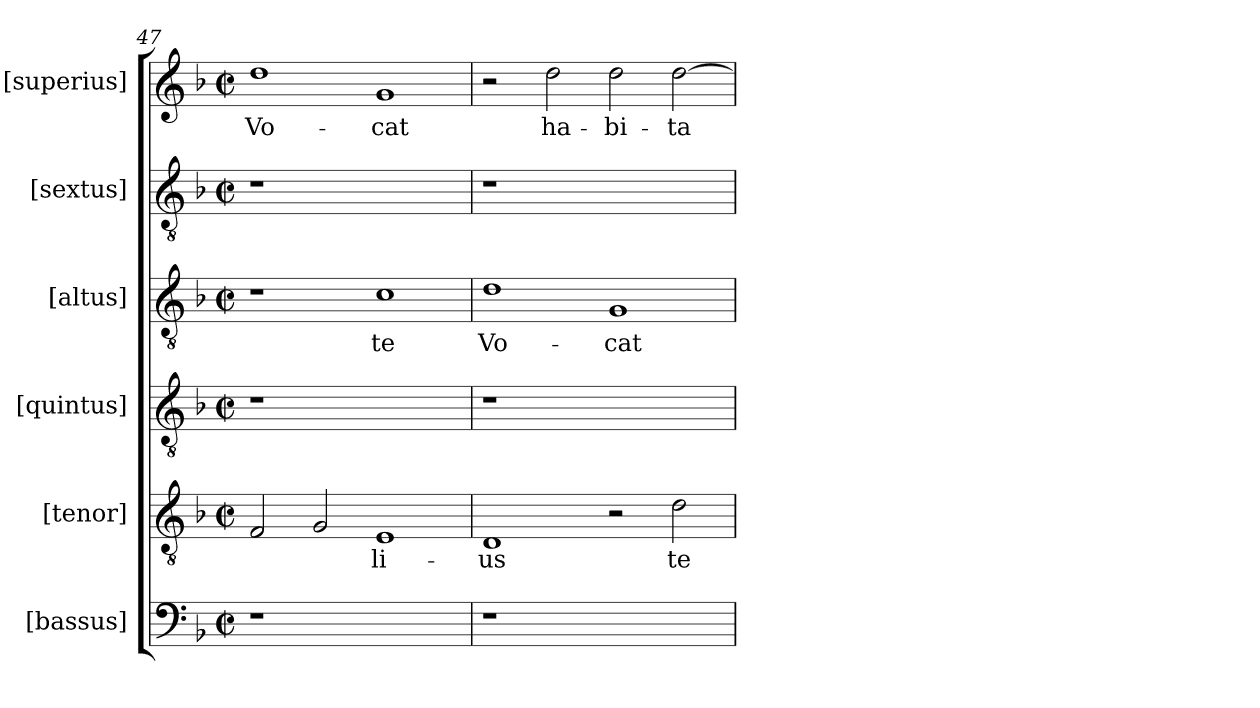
**kern	**kern	**text	**kern	**kern	**text	**kern	**kern	**text
*part6	*part5	*part5	*part4	*part3	*part3	*part2	*part1	*part1
*staff6	*staff5	*staff5	*staff4	*staff3	*staff3	*staff2	*staff1	*staff1
*I"[bassus]	*I"[tenor]	*	*I"[quintus]	*I"[altus]	*	*I"[sextus]	*I"[superius]	*
*I'[bassus]	*I'[tenor]	*	*I'[quintus]	*I'[altus]	*	*I'[sextus]	*I'[superius]	*
*clefF4	*clefGv2	*	*clefGv2	*clefGv2	*	*clefGv2	*clefG2	*
*k[b-]	*k[b-]	*	*k[b-]	*k[b-]	*	*k[b-]	*k[b-]	*
*F:	*F:	*	*F:	*F:	*	*F:	*F:	*
*M2/2	*M2/2	*	*M2/2	*M2/2	*	*M2/2	*M2/2	*
*met(c|)	*met(c|)	*	*met(c|)	*met(c|)	*	*met(c|)	*met(c|)	*
=47	=47	=47	=47	=47	=47	=47	=47	=47
!	!	!	!	!	!	!	!	!LO:LY:b:cj
1r	2F/	.	1r	1r	.	1r	1dd	Vo-
.	2G/	.	.	.	.	.	.	.
!	!	!LO:LY:b:cj	!	!	!LO:LY:b:cj	!	!	!LO:LY:b:cj
1ryy	1E	-li-	1ryy	1c	te	1ryy	1g	-cat
=48	=48	=48	=48	=48	=48	=48	=48	=48
!	!	!LO:LY:b:cj	!	!	!LO:LY:b:cj	!	!	!
1r	1D	-us	1r	1d	Vo-	1r	2r	.
!	!	!	!	!	!	!	!	!LO:LY:b:cj
.	.	.	.	.	.	.	2dd\	ha-
!	!	!	!	!	!LO:LY:b:cj	!	!	!LO:LY:b:cj
1ryy	2r	.	1ryy	1G	-cat	1ryy	2dd\	-bi-
!	!	!LO:LY:b:cj	!	!	!	!	!	!LO:LY:b:cj
.	2d\	te	.	.	.	.	[<2dd\	-ta-
=	=	=	=	=	=	=	=	=
*-	*-	*-	*-	*-	*-	*-	*-	*-
